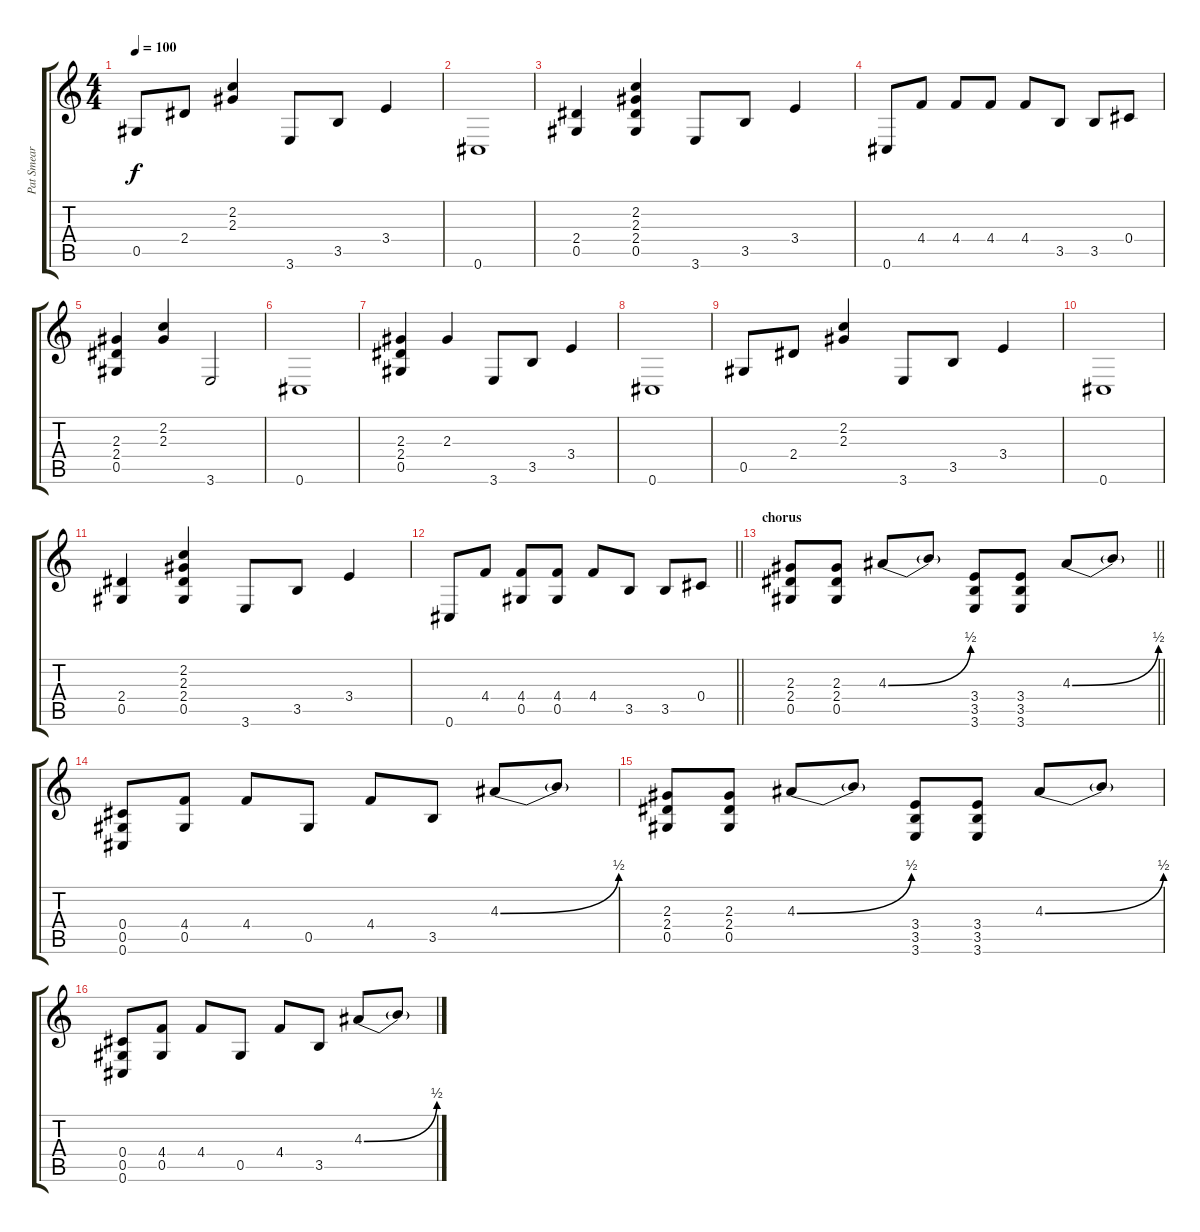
\track ("Pat Smear" "Pat Smear") {instrument electricguitarclean}
\staff {score tabs}
\tuning (Eb4 Bb3 Gb3 Db3 Ab2 Db2) {hide}
\ts (4 4)
\tempo 100
\clef g2
\ks c
0.5.8{dy f} 2.4.8 (2.2 2.3).4 3.6.8 3.5.8 3.4.4 |
0.6.1 |
(2.4 0.5).4 (2.2 2.3 2.4 0.5).4 3.6.8 3.5.8 3.4.4 |
0.6.8 4.4.8 4.4.8 4.4.8 4.4.8 3.5.8 3.5.8 0.4.8 |
(2.3 2.4 0.5).4 (2.2 2.3).4 3.6.2 |
0.6.1 |
(2.3 2.4 0.5).4 2.3.4 3.6.8 3.5.8 3.4.4 |
0.6.1 |
0.5.8 2.4.8 (2.2 2.3).4 3.6.8 3.5.8 3.4.4 |
0.6.1 |
(2.4 0.5).4 (2.2 2.3 2.4 0.5).4 3.6.8 3.5.8 3.4.4 |
\barLineRight lightlight
0.6.8{instrument distortionguitar} 4.4.8 (4.4 0.5).8 (4.4 0.5).8 4.4.8 3.5.8 3.5.8 0.4.8 |
\section ("" "chorus")
\barLineRight lightlight
(2.3 2.4 0.5).8 (2.3 2.4 0.5).8 4.3{be (bend 0 0 60 2)}.8 4.3{t}.8 (3.4 3.5 3.6).8 (3.4 3.5 3.6).8 4.3{be (bend 0 0 60 2)}.8 4.3{t}.8 |
(0.4 0.5 0.6).8 (4.4 0.5).8 4.4.8 0.5.8 4.4.8 3.5.8 4.3{be (bend 0 0 60 2)}.8 4.3{t}.8 |
(2.3 2.4 0.5).8 (2.3 2.4 0.5).8 4.3{be (bend 0 0 60 2)}.8 4.3{t}.8 (3.4 3.5 3.6).8 (3.4 3.5 3.6).8 4.3{be (bend 0 0 60 2)}.8 4.3{t}.8 |
(0.4 0.5 0.6).8 (4.4 0.5).8 4.4.8 0.5.8 4.4.8 3.5.8 4.3{be (bend 0 0 60 2)}.8 4.3{t}.8
